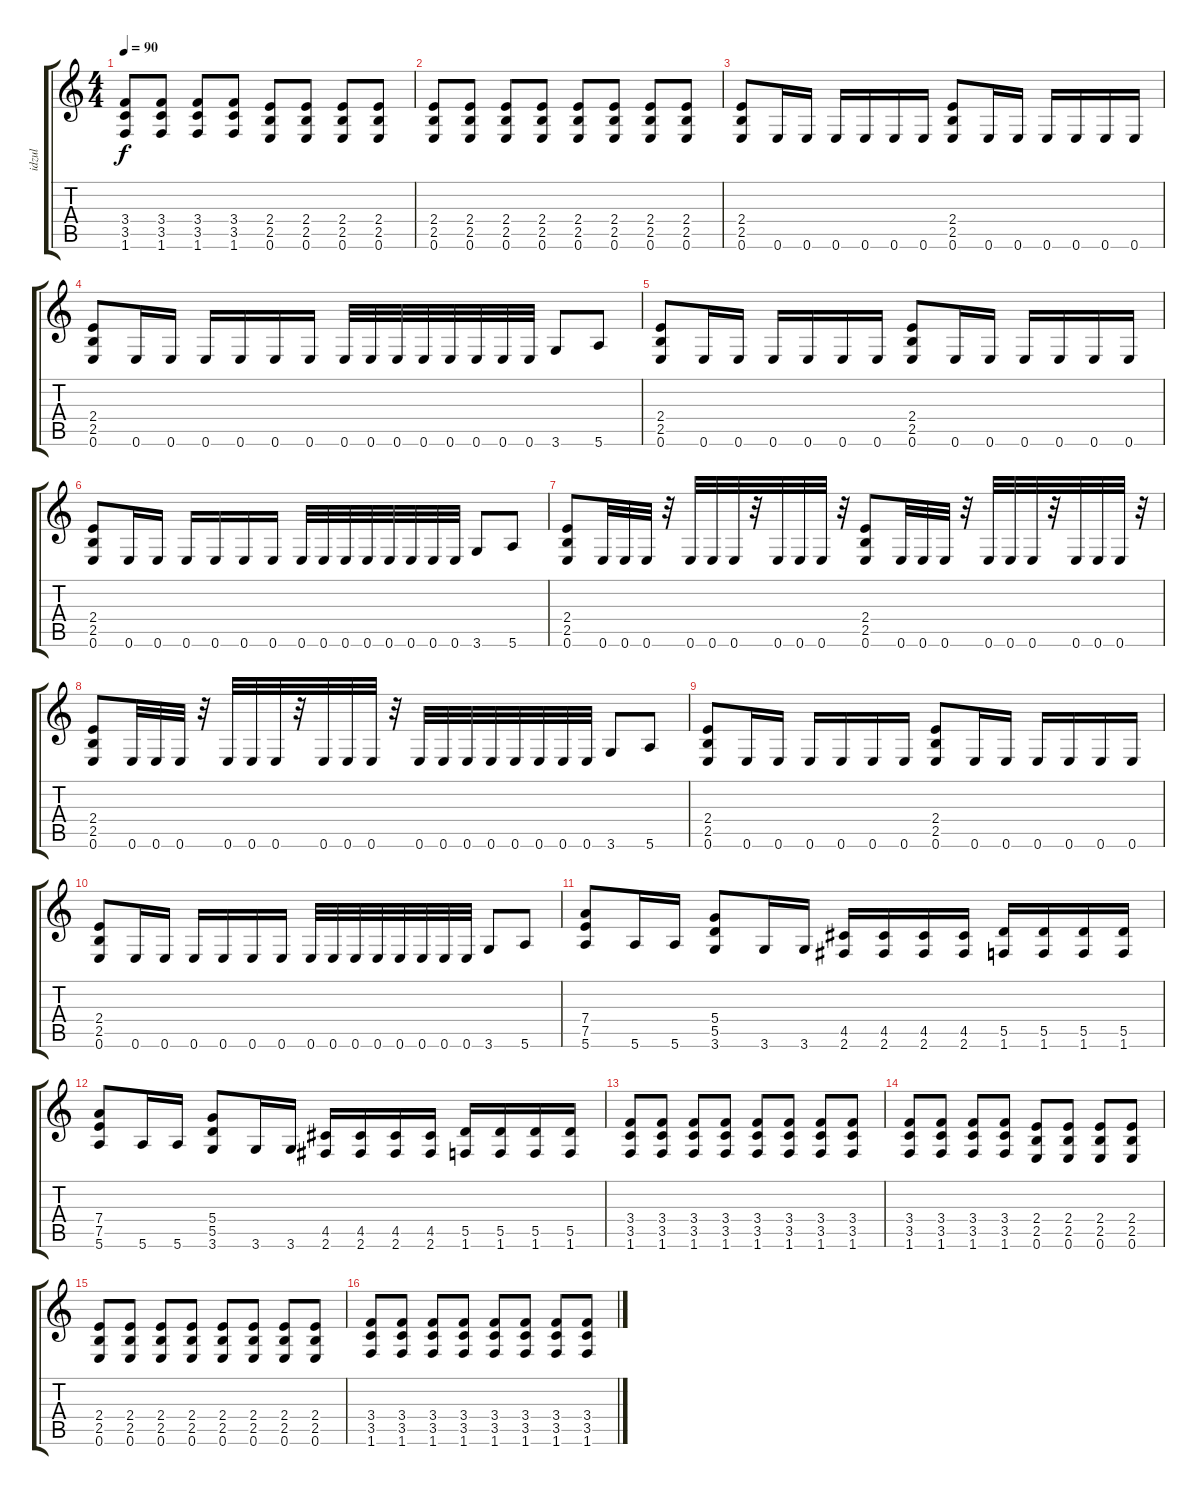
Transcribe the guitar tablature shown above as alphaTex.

\track ("idzul" "idzul") {instrument distortionguitar}
\staff {score tabs}
\tuning (E4 B3 G3 D3 A2 E2) {hide}
\ts (4 4)
\tempo 90
\clef g2
\ks c
(3.4 3.5 1.6).8{dy f} (3.4 3.5 1.6).8 (3.4 3.5 1.6).8 (3.4 3.5 1.6).8 (2.4 2.5 0.6).8 (2.4 2.5 0.6).8 (2.4 2.5 0.6).8 (2.4 2.5 0.6).8 |
(2.4 2.5 0.6).8 (2.4 2.5 0.6).8 (2.4 2.5 0.6).8 (2.4 2.5 0.6).8 (2.4 2.5 0.6).8 (2.4 2.5 0.6).8 (2.4 2.5 0.6).8 (2.4 2.5 0.6).8 |
(2.4 2.5 0.6).8 0.6.16 0.6.16 0.6.16 0.6.16 0.6.16 0.6.16 (2.4 2.5 0.6).8 0.6.16 0.6.16 0.6.16 0.6.16 0.6.16 0.6.16 |
(2.4 2.5 0.6).8 0.6.16 0.6.16 0.6.16 0.6.16 0.6.16 0.6.16 0.6.32 0.6.32 0.6.32 0.6.32 0.6.32 0.6.32 0.6.32 0.6.32 3.6.8 5.6.8 |
(2.4 2.5 0.6).8 0.6.16 0.6.16 0.6.16 0.6.16 0.6.16 0.6.16 (2.4 2.5 0.6).8 0.6.16 0.6.16 0.6.16 0.6.16 0.6.16 0.6.16 |
(2.4 2.5 0.6).8 0.6.16 0.6.16 0.6.16 0.6.16 0.6.16 0.6.16 0.6.32 0.6.32 0.6.32 0.6.32 0.6.32 0.6.32 0.6.32 0.6.32 3.6.8 5.6.8 |
(2.4 2.5 0.6).8 0.6.32 0.6.32 0.6.32 r.32 0.6.32 0.6.32 0.6.32 r.32 0.6.32 0.6.32 0.6.32 r.32 (2.4 2.5 0.6).8 0.6.32 0.6.32 0.6.32 r.32 0.6.32 0.6.32 0.6.32 r.32 0.6.32 0.6.32 0.6.32 r.32 |
(2.4 2.5 0.6).8 0.6.32 0.6.32 0.6.32 r.32 0.6.32 0.6.32 0.6.32 r.32 0.6.32 0.6.32 0.6.32 r.32 0.6.32 0.6.32 0.6.32 0.6.32 0.6.32 0.6.32 0.6.32 0.6.32 3.6.8 5.6.8 |
(2.4 2.5 0.6).8 0.6.16 0.6.16 0.6.16 0.6.16 0.6.16 0.6.16 (2.4 2.5 0.6).8 0.6.16 0.6.16 0.6.16 0.6.16 0.6.16 0.6.16 |
(2.4 2.5 0.6).8 0.6.16 0.6.16 0.6.16 0.6.16 0.6.16 0.6.16 0.6.32 0.6.32 0.6.32 0.6.32 0.6.32 0.6.32 0.6.32 0.6.32 3.6.8 5.6.8 |
(7.4 7.5 5.6).8 5.6.16 5.6.16 (5.4 5.5 3.6).8 3.6.16 3.6.16 (4.5 2.6).16 (4.5 2.6).16 (4.5 2.6).16 (4.5 2.6).16 (5.5 1.6).16 (5.5 1.6).16 (5.5 1.6).16 (5.5 1.6).16 |
(7.4 7.5 5.6).8 5.6.16 5.6.16 (5.4 5.5 3.6).8 3.6.16 3.6.16 (4.5 2.6).16 (4.5 2.6).16 (4.5 2.6).16 (4.5 2.6).16 (5.5 1.6).16 (5.5 1.6).16 (5.5 1.6).16 (5.5 1.6).16 |
(3.4 3.5 1.6).8 (3.4 3.5 1.6).8 (3.4 3.5 1.6).8 (3.4 3.5 1.6).8 (3.4 3.5 1.6).8 (3.4 3.5 1.6).8 (3.4 3.5 1.6).8 (3.4 3.5 1.6).8 |
(3.4 3.5 1.6).8 (3.4 3.5 1.6).8 (3.4 3.5 1.6).8 (3.4 3.5 1.6).8 (2.4 2.5 0.6).8 (2.4 2.5 0.6).8 (2.4 2.5 0.6).8 (2.4 2.5 0.6).8 |
(2.4 2.5 0.6).8 (2.4 2.5 0.6).8 (2.4 2.5 0.6).8 (2.4 2.5 0.6).8 (2.4 2.5 0.6).8 (2.4 2.5 0.6).8 (2.4 2.5 0.6).8 (2.4 2.5 0.6).8 |
(3.4 3.5 1.6).8 (3.4 3.5 1.6).8 (3.4 3.5 1.6).8 (3.4 3.5 1.6).8 (3.4 3.5 1.6).8 (3.4 3.5 1.6).8 (3.4 3.5 1.6).8 (3.4 3.5 1.6).8
